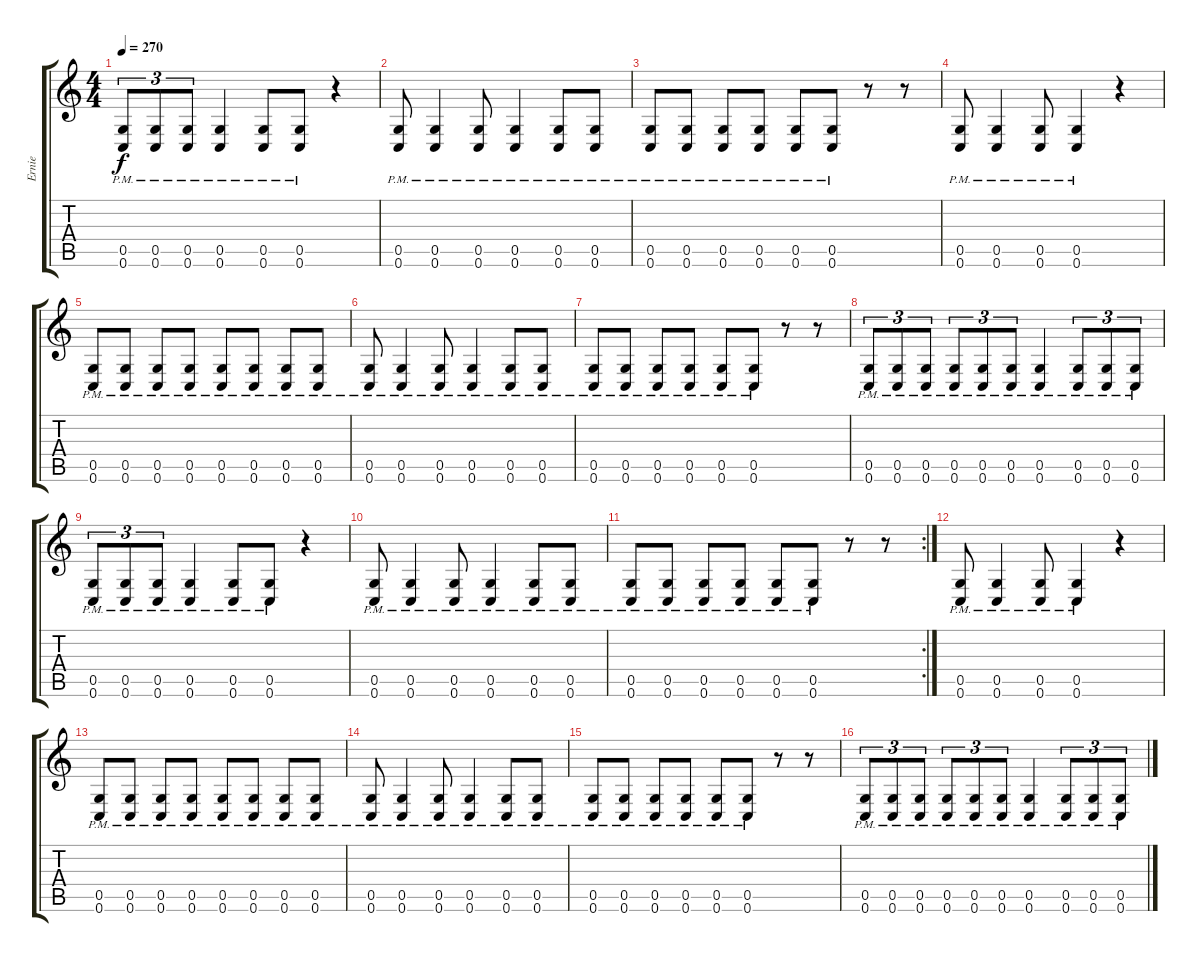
\track ("Ernie" "Ernie") {instrument distortionguitar}
\staff {score tabs}
\tuning (D4 A3 F3 C3 G2 C2) {hide}
\ts (4 4)
\tempo 270
\clef g2
\ks c
(0.5{pm} 0.6{pm}).8{tu (3 2) dy f} (0.5{pm} 0.6{pm}).8{tu (3 2)} (0.5{pm} 0.6{pm}).8{tu (3 2)} (0.5{pm} 0.6{pm}).4 (0.5{pm} 0.6{pm}).8 (0.5{pm} 0.6{pm}).8 r.4 |
(0.5{pm} 0.6{pm}).8 (0.5{pm} 0.6{pm}).4 (0.5{pm} 0.6{pm}).8 (0.5{pm} 0.6{pm}).4 (0.5{pm} 0.6{pm}).8 (0.5{pm} 0.6{pm}).8 |
(0.5{pm} 0.6{pm}).8 (0.5{pm} 0.6{pm}).8 (0.5{pm} 0.6{pm}).8 (0.5{pm} 0.6{pm}).8 (0.5{pm} 0.6{pm}).8 (0.5{pm} 0.6{pm}).8 r.8 r.8 |
(0.5{pm} 0.6{pm}).8 (0.5{pm} 0.6{pm}).4 (0.5{pm} 0.6{pm}).8 (0.5{pm} 0.6{pm}).4 r.4 |
(0.5{pm} 0.6{pm}).8 (0.5{pm} 0.6{pm}).8 (0.5{pm} 0.6{pm}).8 (0.5{pm} 0.6{pm}).8 (0.5{pm} 0.6{pm}).8 (0.5{pm} 0.6{pm}).8 (0.5{pm} 0.6{pm}).8 (0.5{pm} 0.6{pm}).8 |
(0.5{pm} 0.6{pm}).8 (0.5{pm} 0.6{pm}).4 (0.5{pm} 0.6{pm}).8 (0.5{pm} 0.6{pm}).4 (0.5{pm} 0.6{pm}).8 (0.5{pm} 0.6{pm}).8 |
(0.5{pm} 0.6{pm}).8 (0.5{pm} 0.6{pm}).8 (0.5{pm} 0.6{pm}).8 (0.5{pm} 0.6{pm}).8 (0.5{pm} 0.6{pm}).8 (0.5{pm} 0.6{pm}).8 r.8 r.8 |
(0.5{pm} 0.6{pm}).8{tu (3 2)} (0.5{pm} 0.6{pm}).8{tu (3 2)} (0.5{pm} 0.6{pm}).8{tu (3 2)} (0.5{pm} 0.6{pm}).8{tu (3 2)} (0.5{pm} 0.6{pm}).8{tu (3 2)} (0.5{pm} 0.6{pm}).8{tu (3 2)} (0.5{pm} 0.6{pm}).4 (0.5{pm} 0.6{pm}).8{tu (3 2)} (0.5{pm} 0.6{pm}).8{tu (3 2)} (0.5{pm} 0.6{pm}).8{tu (3 2)} |
(0.5{pm} 0.6{pm}).8{tu (3 2)} (0.5{pm} 0.6{pm}).8{tu (3 2)} (0.5{pm} 0.6{pm}).8{tu (3 2)} (0.5{pm} 0.6{pm}).4 (0.5{pm} 0.6{pm}).8 (0.5{pm} 0.6{pm}).8 r.4 |
(0.5{pm} 0.6{pm}).8 (0.5{pm} 0.6{pm}).4 (0.5{pm} 0.6{pm}).8 (0.5{pm} 0.6{pm}).4 (0.5{pm} 0.6{pm}).8 (0.5{pm} 0.6{pm}).8 |
\rc 2
(0.5{pm} 0.6{pm}).8 (0.5{pm} 0.6{pm}).8 (0.5{pm} 0.6{pm}).8 (0.5{pm} 0.6{pm}).8 (0.5{pm} 0.6{pm}).8 (0.5{pm} 0.6{pm}).8 r.8 r.8 |
(0.5{pm} 0.6{pm}).8 (0.5{pm} 0.6{pm}).4 (0.5{pm} 0.6{pm}).8 (0.5{pm} 0.6{pm}).4 r.4 |
(0.5{pm} 0.6{pm}).8 (0.5{pm} 0.6{pm}).8 (0.5{pm} 0.6{pm}).8 (0.5{pm} 0.6{pm}).8 (0.5{pm} 0.6{pm}).8 (0.5{pm} 0.6{pm}).8 (0.5{pm} 0.6{pm}).8 (0.5{pm} 0.6{pm}).8 |
(0.5{pm} 0.6{pm}).8 (0.5{pm} 0.6{pm}).4 (0.5{pm} 0.6{pm}).8 (0.5{pm} 0.6{pm}).4 (0.5{pm} 0.6{pm}).8 (0.5{pm} 0.6{pm}).8 |
(0.5{pm} 0.6{pm}).8 (0.5{pm} 0.6{pm}).8 (0.5{pm} 0.6{pm}).8 (0.5{pm} 0.6{pm}).8 (0.5{pm} 0.6{pm}).8 (0.5{pm} 0.6{pm}).8 r.8 r.8 |
(0.5{pm} 0.6{pm}).8{tu (3 2)} (0.5{pm} 0.6{pm}).8{tu (3 2)} (0.5{pm} 0.6{pm}).8{tu (3 2)} (0.5{pm} 0.6{pm}).8{tu (3 2)} (0.5{pm} 0.6{pm}).8{tu (3 2)} (0.5{pm} 0.6{pm}).8{tu (3 2)} (0.5{pm} 0.6{pm}).4 (0.5{pm} 0.6{pm}).8{tu (3 2)} (0.5{pm} 0.6{pm}).8{tu (3 2)} (0.5{pm} 0.6{pm}).8{tu (3 2)}
